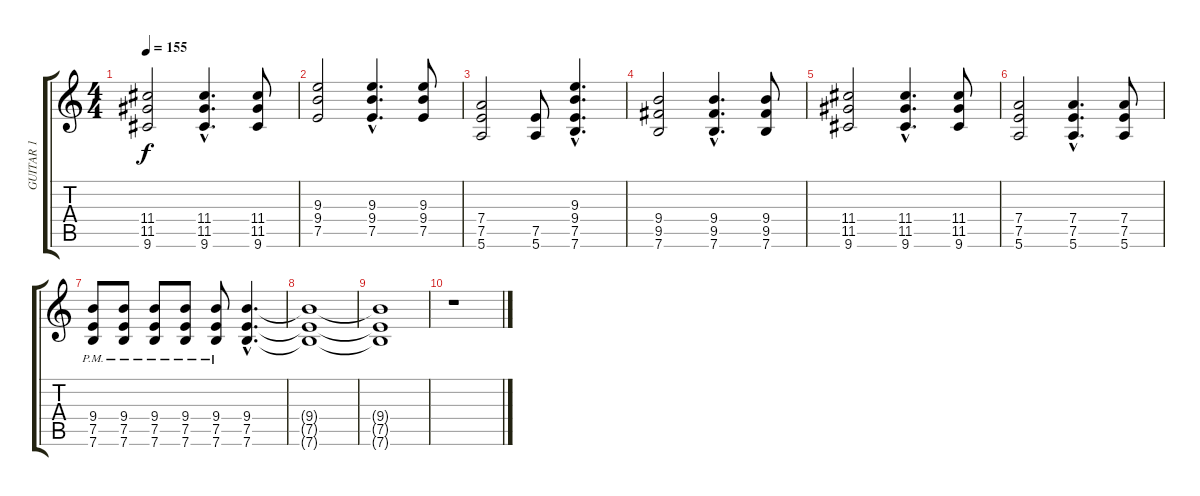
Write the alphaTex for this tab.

\track ("GUITAR 1" "GUITAR 1") {instrument distortionguitar}
\staff {score tabs}
\tuning (E4 B3 G3 D3 A2 E2) {hide}
\ts (4 4)
\tempo 155
\clef g2
\ks c
(11.4 11.5 9.6).2{dy f} (11.4{hac} 11.5{hac} 9.6{hac}).4{d} (11.4 11.5 9.6).8 |
(9.3 9.4 7.5).2 (9.3{hac} 9.4{hac} 7.5{hac}).4{d} (9.3 9.4 7.5).8 |
(7.4 7.5 5.6).2 (7.5 5.6).8 (9.3{hac} 9.4{hac} 7.5{hac} 7.6{hac}).4{d} |
(9.4 9.5 7.6).2 (9.4{hac} 9.5{hac} 7.6{hac}).4{d} (9.4 9.5 7.6).8 |
(11.4 11.5 9.6).2 (11.4{hac} 11.5{hac} 9.6{hac}).4{d} (11.4 11.5 9.6).8 |
(7.4 7.5 5.6).2 (7.4{hac} 7.5{hac} 5.6{hac}).4{d} (7.4 7.5 5.6).8 |
(9.4{pm} 7.5 7.6).8 (9.4{pm} 7.5 7.6).8 (9.4{pm} 7.5 7.6).8 (9.4{pm} 7.5 7.6).8 (9.4{pm} 7.5 7.6).8 (9.4{hac} 7.5{hac} 7.6{hac}).4{d} |
(9.4{t} 7.5{t} 7.6{t}).1 |
(9.4{t} 7.5{t} 7.6{t}).1 |
r.1
